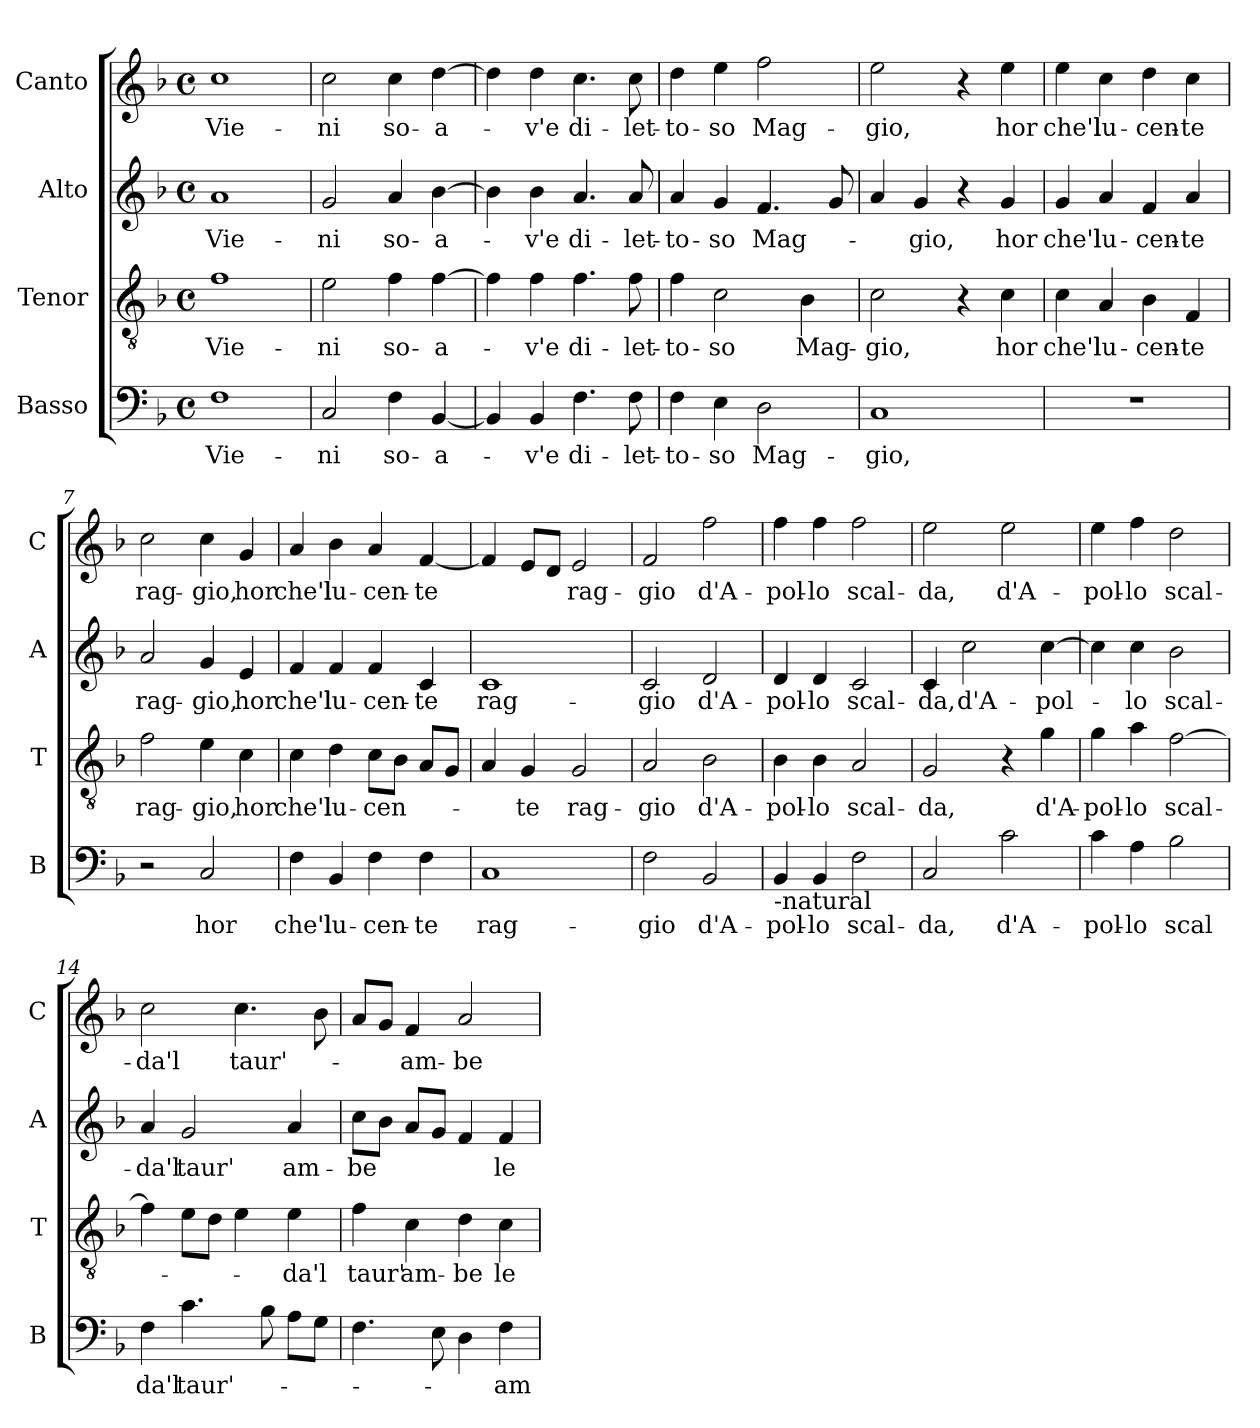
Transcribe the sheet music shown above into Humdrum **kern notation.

**kern	**text	**kern	**text	**kern	**text	**kern	**text
*part4	*part4	*part3	*part3	*part2	*part2	*part1	*part1
*staff4	*staff4	*staff3	*staff3	*staff2	*staff2	*staff1	*staff1
*I"Basso	*	*I"Tenor	*	*I"Alto	*	*I"Canto	*
*I'B	*	*I'T	*	*I'A	*	*I'C	*
*clefF4	*	*clefGv2	*	*clefG2	*	*clefG2	*
*k[b-]	*	*k[b-]	*	*k[b-]	*	*k[b-]	*
*F:	*	*F:	*	*F:	*	*F:	*
*M4/4	*	*M4/4	*	*M4/4	*	*M4/4	*
*met(c)	*	*met(c)	*	*met(c)	*	*met(c)	*
=1	=1	=1	=1	=1	=1	=1	=1
!	!LO:LY:b	!	!LO:LY:b	!	!LO:LY:b	!	!LO:LY:b
1F	Vie-	1f	Vie-	1a	Vie-	1cc	Vie-
=2	=2	=2	=2	=2	=2	=2	=2
!	!LO:LY:b	!	!LO:LY:b	!	!LO:LY:b	!	!LO:LY:b
2C/	-ni	2e\	-ni	2g/	-ni	2cc\	-ni
!	!LO:LY:b	!	!LO:LY:b	!	!LO:LY:b	!	!LO:LY:b
4F\	so-	4f\	so-	4a/	so-	4cc\	so-
!	!LO:LY:b	!	!LO:LY:b	!	!LO:LY:b	!	!LO:LY:b
[4BB-/	-a-	[4f\	-a-	[4b-\	-a-	[4dd\	-a-
=3	=3	=3	=3	=3	=3	=3	=3
4BB-/]	.	4f\]	.	4b-\]	.	4dd\]	.
!	!LO:LY:b	!	!LO:LY:b	!	!LO:LY:b	!	!LO:LY:b
4BB-/	-v'e	4f\	-v'e	4b-\	-v'e	4dd\	-v'e
!	!LO:LY:b	!	!LO:LY:b	!	!LO:LY:b	!	!LO:LY:b
4.F\	di-	4.f\	di-	4.a/	di-	4.cc\	di-
!	!LO:LY:b	!	!LO:LY:b	!	!LO:LY:b	!	!LO:LY:b
8F\	-let-	8f\	-let-	8a/	-let-	8cc\	-let-
=4	=4	=4	=4	=4	=4	=4	=4
!	!LO:LY:b	!	!LO:LY:b	!	!LO:LY:b	!	!LO:LY:b
4F\	-to-	4f\	-to-	4a/	-to-	4dd\	-to-
!	!LO:LY:b	!	!LO:LY:b	!	!LO:LY:b	!	!LO:LY:b
4E\	-so	2c\	-so	4g/	-so	4ee\	-so
!	!LO:LY:b	!	!	!	!LO:LY:b	!	!LO:LY:b
2D\	Mag-	.	.	4.f/	Mag-	2ff\	Mag-
!	!	!	!LO:LY:b	!	!	!	!
.	.	4B-\	Mag-	.	.	.	.
.	.	.	.	8g/	.	.	.
=5	=5	=5	=5	=5	=5	=5	=5
!	!LO:LY:b	!	!LO:LY:b	!	!	!	!LO:LY:b
1C	-gio,	2c\	-gio,	4a/	.	2ee\	-gio,
!	!	!	!	!	!LO:LY:b	!	!
.	.	.	.	4g/	-gio,	.	.
.	.	4r	.	4r	.	4r	.
!	!	!	!LO:LY:b	!	!LO:LY:b	!	!LO:LY:b
.	.	4c\	hor	4g/	hor	4ee\	hor
!!LO:LB:g=z
=6	=6	=6	=6	=6	=6	=6	=6
!	!	!	!LO:LY:b	!	!LO:LY:b	!	!LO:LY:b
1r	.	4c\	che'l	4g/	che'l	4ee\	che'l
!	!	!	!LO:LY:b	!	!LO:LY:b	!	!LO:LY:b
.	.	4A/	lu-	4a/	lu-	4cc\	lu-
!	!	!	!LO:LY:b	!	!LO:LY:b	!	!LO:LY:b
.	.	4B-\	-cen-	4f/	-cen-	4dd\	-cen-
!	!	!	!LO:LY:b	!	!LO:LY:b	!	!LO:LY:b
.	.	4F/	-te	4a/	-te	4cc\	-te
=7	=7	=7	=7	=7	=7	=7	=7
!	!	!	!LO:LY:b	!	!LO:LY:b	!	!LO:LY:b
2r	.	2f\	rag-	2a/	rag-	2cc\	rag-
!	!LO:LY:b	!	!LO:LY:b	!	!LO:LY:b	!	!LO:LY:b
2C/	hor	4e\	-gio,	4g/	-gio,	4cc\	-gio,
!	!	!	!LO:LY:b	!	!LO:LY:b	!	!LO:LY:b
.	.	4c\	hor	4e/	hor	4g/	hor
=8	=8	=8	=8	=8	=8	=8	=8
!	!LO:LY:b	!	!LO:LY:b	!	!LO:LY:b	!	!LO:LY:b
4F\	che'l	4c\	che'l	4f/	che'l	4a/	che'l
!	!LO:LY:b	!	!LO:LY:b	!	!LO:LY:b	!	!LO:LY:b
4BB-/	lu-	4d\	lu-	4f/	lu-	4b-\	lu-
!	!LO:LY:b	!	!LO:LY:b	!	!LO:LY:b	!	!LO:LY:b
4F\	-cen-	8c\L	-cen-	4f/	-cen-	4a/	-cen-
.	.	8B-\J	.	.	.	.	.
!	!LO:LY:b	!	!	!	!LO:LY:b	!	!LO:LY:b
4F\	-te	8A/L	.	4c/	-te	[4f/	-te
.	.	8G/J	.	.	.	.	.
=9	=9	=9	=9	=9	=9	=9	=9
!	!LO:LY:b	!	!	!	!LO:LY:b	!	!
1C	rag-	4A/	.	1c	rag-	4f/]	.
!	!	!	!LO:LY:b	!	!	!	!
.	.	4G/	-te	.	.	8e/L	.
.	.	.	.	.	.	8d/J	.
!	!	!	!LO:LY:b	!	!	!	!LO:LY:b
.	.	2G/	rag-	.	.	2e/	rag-
=10	=10	=10	=10	=10	=10	=10	=10
!	!LO:LY:b	!	!LO:LY:b	!	!LO:LY:b	!	!LO:LY:b
2F\	-gio	2A/	-gio	2c/	-gio	2f/	-gio
!	!LO:LY:b	!	!LO:LY:b	!	!LO:LY:b	!	!LO:LY:b
2BB-/	d'A-	2B-\	d'A-	2d/	d'A-	2ff\	d'A-
=11	=11	=11	=11	=11	=11	=11	=11
!LO:TX:b:t=-natural	!	!	!	!	!	!	!
!	!LO:LY:b	!	!LO:LY:b	!	!LO:LY:b	!	!LO:LY:b
4BB-/	-pol-	4B-\	-pol-	4d/	-pol-	4ff\	-pol-
!	!LO:LY:b	!	!LO:LY:b	!	!LO:LY:b	!	!LO:LY:b
4BB-/	-lo	4B-\	-lo	4d/	-lo	4ff\	-lo
!	!LO:LY:b	!	!LO:LY:b	!	!LO:LY:b	!	!LO:LY:b
2F\	scal-	2A/	scal-	2c/	scal-	2ff\	scal-
!!LO:LB:g=z
=12	=12	=12	=12	=12	=12	=12	=12
!	!LO:LY:b	!	!LO:LY:b	!	!LO:LY:b	!	!LO:LY:b
2C/	-da,	2G/	-da,	4c/	-da,	2ee\	-da,
!	!	!	!	!	!LO:LY:b	!	!
.	.	.	.	2cc\	d'A-	.	.
!	!LO:LY:b	!	!	!	!	!	!LO:LY:b
2c\	d'A-	4r	.	.	.	2ee\	d'A-
!	!	!	!LO:LY:b	!	!LO:LY:b	!	!
.	.	4g\	d'A-	[4cc\	-pol-	.	.
=13	=13	=13	=13	=13	=13	=13	=13
!	!LO:LY:b	!	!LO:LY:b	!	!	!	!LO:LY:b
4c\	-pol-	4g\	-pol-	4cc\]	.	4ee\	-pol-
!	!LO:LY:b	!	!LO:LY:b	!	!LO:LY:b	!	!LO:LY:b
4A\	-lo	4a\	-lo	4cc\	-lo	4ff\	-lo
!	!LO:LY:b	!	!LO:LY:b	!	!LO:LY:b	!	!LO:LY:b
2B-\	scal	[2f\	scal-	2b-\	scal-	2dd\	scal-
=14	=14	=14	=14	=14	=14	=14	=14
!	!LO:LY:b	!	!	!	!LO:LY:b	!	!LO:LY:b
4F\	da'l	4f\]	.	4a/	-da'l	2cc\	-da'l
!	!LO:LY:b	!	!	!	!LO:LY:b	!	!
4.c\	taur'-	8e\L	.	2g/	taur'	.	.
.	.	8d\J	.	.	.	.	.
!	!	!	!	!	!	!	!LO:LY:b
.	.	4e\	.	.	.	4.cc\	taur'-
8B-\	.	.	.	.	.	.	.
!	!	!	!LO:LY:b	!	!LO:LY:b	!	!
8A\L	.	4e\	-da'l	4a/	am-	.	.
8G\J	.	.	.	.	.	8b-\	.
=15	=15	=15	=15	=15	=15	=15	=15
!	!	!	!LO:LY:b	!	!LO:LY:b	!	!
4.F\	.	4f\	taur'	8cc\L	-be	8a/L	.
.	.	.	.	8b-\J	.	8g/J	.
!	!	!	!LO:LY:b	!	!	!	!LO:LY:b
.	.	4c\	am-	8a/L	.	4f/	-am-
8E\	.	.	.	8g/J	.	.	.
!	!	!	!LO:LY:b	!	!	!	!LO:LY:b
4D\	.	4d\	-be	4f/	.	2a/	-be
!	!LO:LY:b	!	!LO:LY:b	!	!LO:LY:b	!	!
4F\	-am-	4c\	le	4f/	le	.	.
=	=	=	=	=	=	=	=
*-	*-	*-	*-	*-	*-	*-	*-
